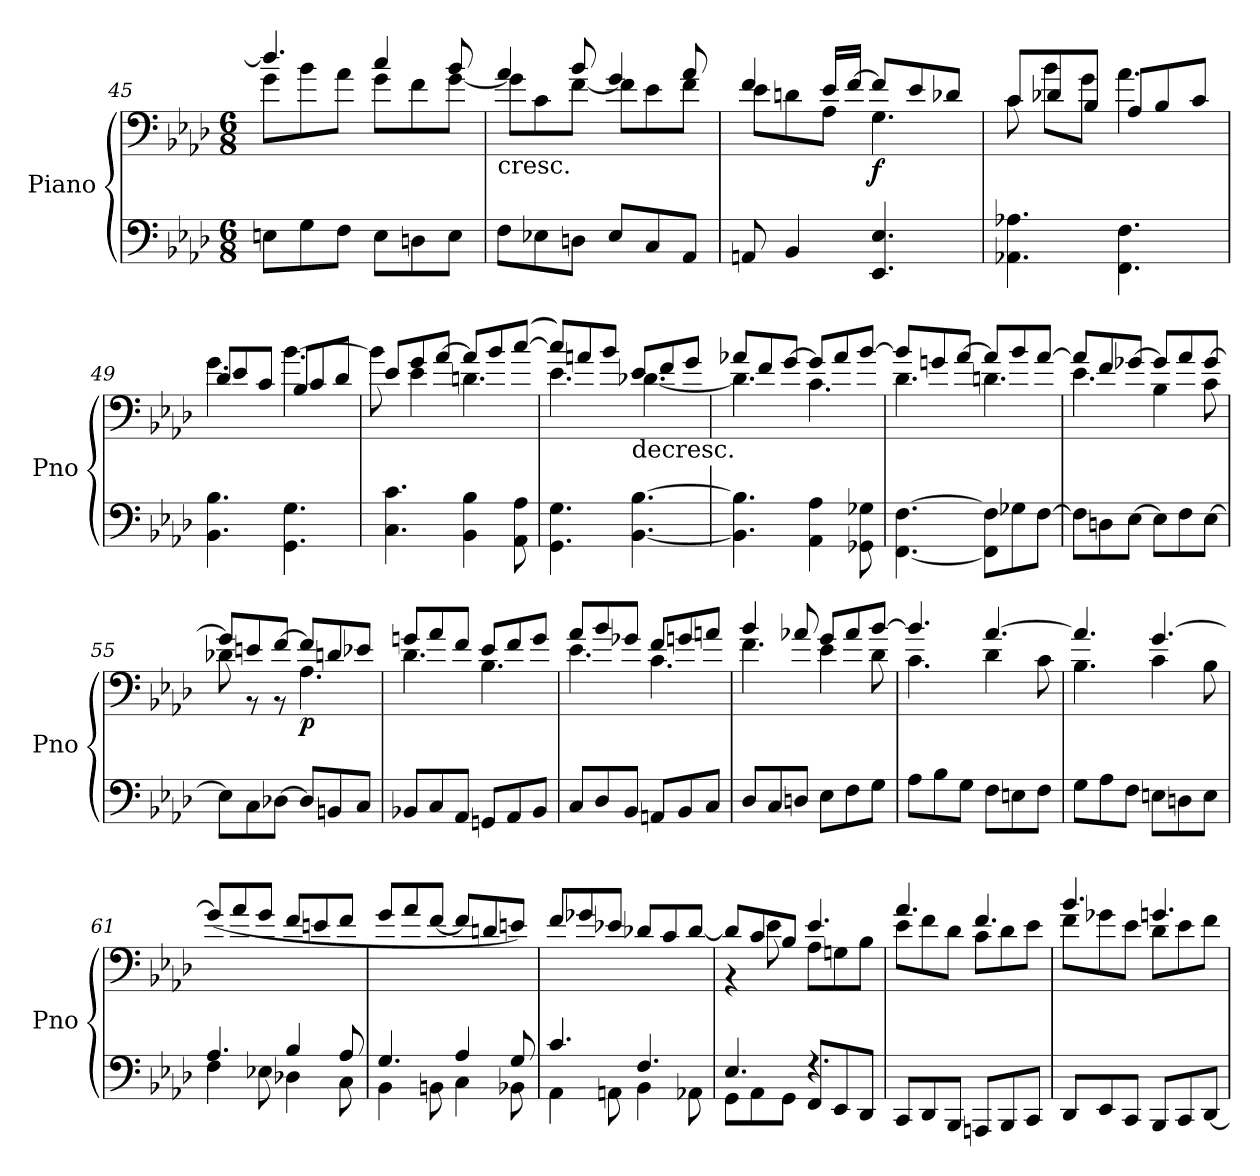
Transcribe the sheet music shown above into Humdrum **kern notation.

**kern	**kern	**dynam
*part1	*part1	*part1
*staff2	*staff1	*staff1/2
*I"Piano	*	*
*I'Pno	*	*
*clefF4	*clefF4	*
*k[b-e-a-d-]	*k[b-e-a-d-]	*
*M6/8	*M6/8	*
=45	=45	=45
*	*^	*
8En\L	4.dd-/]	8g\L	.
8G\	.	8b-\	.
8F\J	.	8a-\J	.
8E\L	4cc/	8g\L	.
8Dn\	.	8f\	.
8E\J	8b-/	[8g\J	.
!!LO:LB:g=z	!!
=46	=46	=46	=46
!	!LO:TX:b:t=cresc.	!	!
8F\L	4a-/	8g\L]	.
8E-X\	.	8c\	.
8Dn\J	8b-/	[8f\J	.
8E-/L	4g/	8f\L]	.
8C/	.	8e-\	.
8AA-/J	8a-/	8f\J	.
=47	=47	=47	=47
8AAn/	4f/	8e-\L	.
4BB-/	.	8dn\	.
.	16e-/LL	8A-\J	.
.	[16f/JJ	.	.
!	!	!	!LO:DY:b
4.EE-/ 4.E-/	8f/L]	4.G\	f
.	8e-/	.	.
.	8d-X/J	.	.
=48	=48	=48	=48
4.AA-X\ 4.A-X\	8c\	8c/L	.
.	8b-\L	8d-X/	.
.	8g\J	8B-/J	.
4.FF\ 4.F\	4.a-\	8A-/L	.
.	.	8B-/	.
.	.	8c/J	.
=49	=49	=49	=49
4.BB-\ 4.B-\	4.g\	8d-/L	.
.	.	8e-/	.
.	.	8c/J	.
4.GG\ 4.G\	[4.b-\	8B-/L	.
.	.	8c/	.
.	.	8d-/J	.
!!LO:LB:g=z	!!
=50	=50	=50	=50
4.C\ 4.c\	8e-/L	8b-\]	.
.	8g/	4e-\	.
.	[8a-/J	.	.
4BB-\ 4B-\	8a-/L]	4.dn\	.
.	8b-/	.	.
8AA-\ 8A-\	(>[8cc/J	.	.
=51	=51	=51	=51
4.GG\ 4.G\	8cc/L])	4.e-\	.
.	8an/	.	.
.	8b-/J	.	.
!	!LO:TX:b:t=decresc.	!	!
[4.BB-\ [4.B-\	8e-/L	[4.d-X\	.
.	8f/	.	.
.	8g/J	.	.
=52	=52	=52	=52
4.BB-\] 4.B-\]	8a-X/L	4.d-\]	.
.	8f/	.	.
.	[8g/J	.	.
4AA-\ 4A-\	8g/L]	4.c\	.
.	8a-/	.	.
8GG-X\ 8G-X\	[8b-/J	.	.
=53	=53	=53	=53
[4.FF\ [4.F\	8b-/L]	4.d-\	.
.	8gn/	.	.
.	[8a-/J	.	.
8FF\] 8F\]L	8a-/L]	4.dn\	.
8G-X\	8b-/	.	.
[8F\J	[8a-/J	.	.
!!LO:LB:g=z	!!
=54	=54	=54	=54
8F\L]	8a-/L]	4.e-\	.
8Dn\	8f/	.	.
[8E-\J	[8g-X/J	.	.
8E-\L]	8g-/L]	4B-\	.
8F\	8a-/	.	.
[8E-\J	[8g-/J	8c\	.
=55	=55	=55	=55
8E-\L]	8g-/L]	8d-X\	.
8C\	8en/	8r	.
[8D-X\J	[8f/J	8r	.
!	!	!	!LO:DY:b
8D-/L]	8f/L]	4.A-\	p
8BBn/	8dn/	.	.
8C/J	8e-X/J	.	.
=56	=56	=56	=56
8BB-X/L	8gn/L	4.d-\	.
8C/	8a-/	.	.
8AA-/J	8f/J	.	.
8GGn/L	8e-/L	4.B-\	.
8AA-/	8f/	.	.
8BB-/J	8g/J	.	.
=57	=57	=57	=57
8C/L	8a-/L	4.e-\	.
8D-/	8b-/	.	.
8BB-/J	8g-X/J	.	.
8AAn/L	8f/L	4.c\	.
8BB-/	8gn/	.	.
8C/J	8an/J	.	.
!!LO:LB:g=z	!!
=58	=58	=58	=58
8D-/L	4b-/	4.f\	.
8C/	.	.	.
8Dn/J	8a-X/	.	.
8E-\L	8g/L	4e-\	.
8F\	8a-/	.	.
8G\J	[8b-/J	8d-\	.
=59	=59	=59	=59
8A-\L	4.b-/]	4.c\	.
8B-\	.	.	.
8G\J	.	.	.
8F\L	[4.a-/	4d-\	.
8En\	.	.	.
8F\J	.	8c\	.
=60	=60	=60	=60
8G\L	4.a-/]	4.B-\	.
8A-\	.	.	.
8F\J	.	.	.
8En\L	[4.g/	4c\	.
8Dn\	.	.	.
8E\J	.	8B-\	.
*	*v	*v	*
=61	=61	=61
*^	*	*
4.A-/	4F\	(>8g/L]	.
.	.	8a-/	.
.	8E-X\	8g/J	.
4B-/	4D-X\	8f/L	.
.	.	8en/	.
8A-/	8C\	8f/J	.
=62	=62	=62	=62
4.G/	4BB-\	8g/L	.
.	.	8a-/	.
.	8BBn\	[8f/J	.
4A-/	4C\	8f/L]	.
.	.	8dn/	.
8G/	8BB-X\	8en/J)	.
!!LO:PB:g=z
=63	=63	=63	=63
4.c/	4AA-\	8f/L	.
.	.	8g-X/	.
.	8AAn\	8e-X/J	.
4.F/	4BB-\	8d-X/L	.
.	.	8c/	.
.	8AA-X\	[8d-/J	.
=64	=64	=64	=64
*	*	*^	*
4.E-/	8GG\L	8d-/L]	4r	.
.	8AA-\	8c/	.	.
.	8GG\J	8B-/J	8e-\	.
4.r	8FF/L	4.e-/	8A-\L	.
.	8EE-/	.	8Gn\	.
.	8DD-/J	.	8B-\J	.
*v	*v	*	*	*
=65	=65	=65	=65
8CC/L	4.a-/	8e-\L	.
8DD-/	.	8f\	.
8BBB-/J	.	8d-\J	.
8AAAn/L	4.f/	8c\L	.
8BBB-/	.	8d-\	.
8CC/J	.	8e-\J	.
=66	=66	=66	=66
8DD-/L	4.b-/	8f\L	.
8EE-/	.	8g-X\	.
8CC/J	.	8e-\J	.
8BBB-/L	4.gn/	8d-\L	.
8CC/	.	8e-\	.
[8DD-/J	.	8f\J	.
*	*v	*v	*
=	=	=
*-	*-	*-
